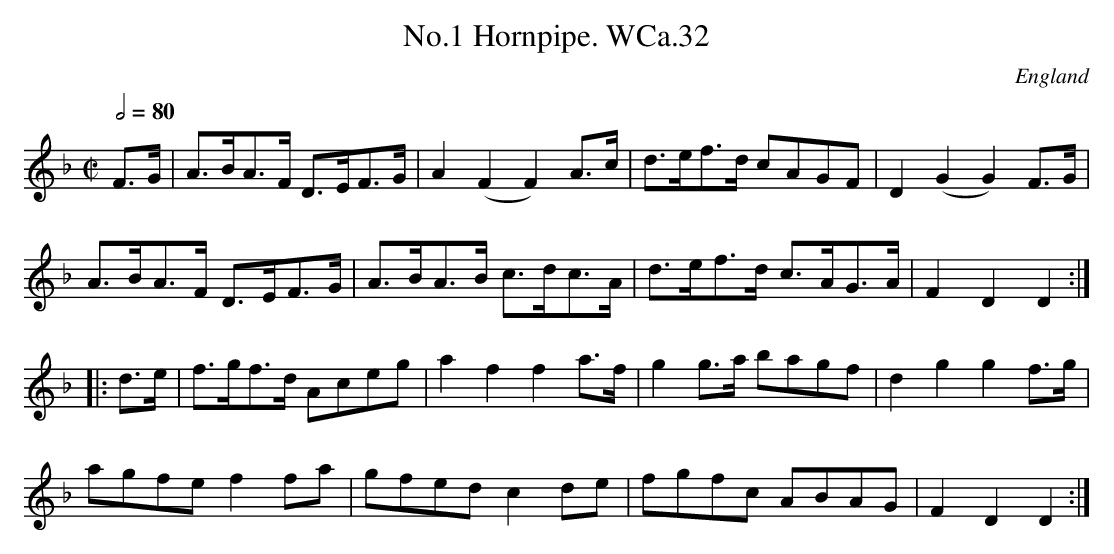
X:1
T:No.1 Hornpipe. WCa.32
M:C|
L:1/8
Q:1/2=80
O:England
K:Dm
F>G|A>BA>F D>EF>G|A2(F2F2)A>c|d>ef>d cAGF|D2(G2G2)F>G|
A>BA>F D>EF>G|A>BA>B c>dc>A|d>ef>d c>AG>A|F2D2D2:|
|:d>e|f>gf>d Aceg|a2f2f2a>f|g2g>a bagf|d2g2g2f>g|
agfef2fa|gfedc2de|fgfc ABAG|F2D2D2:|
